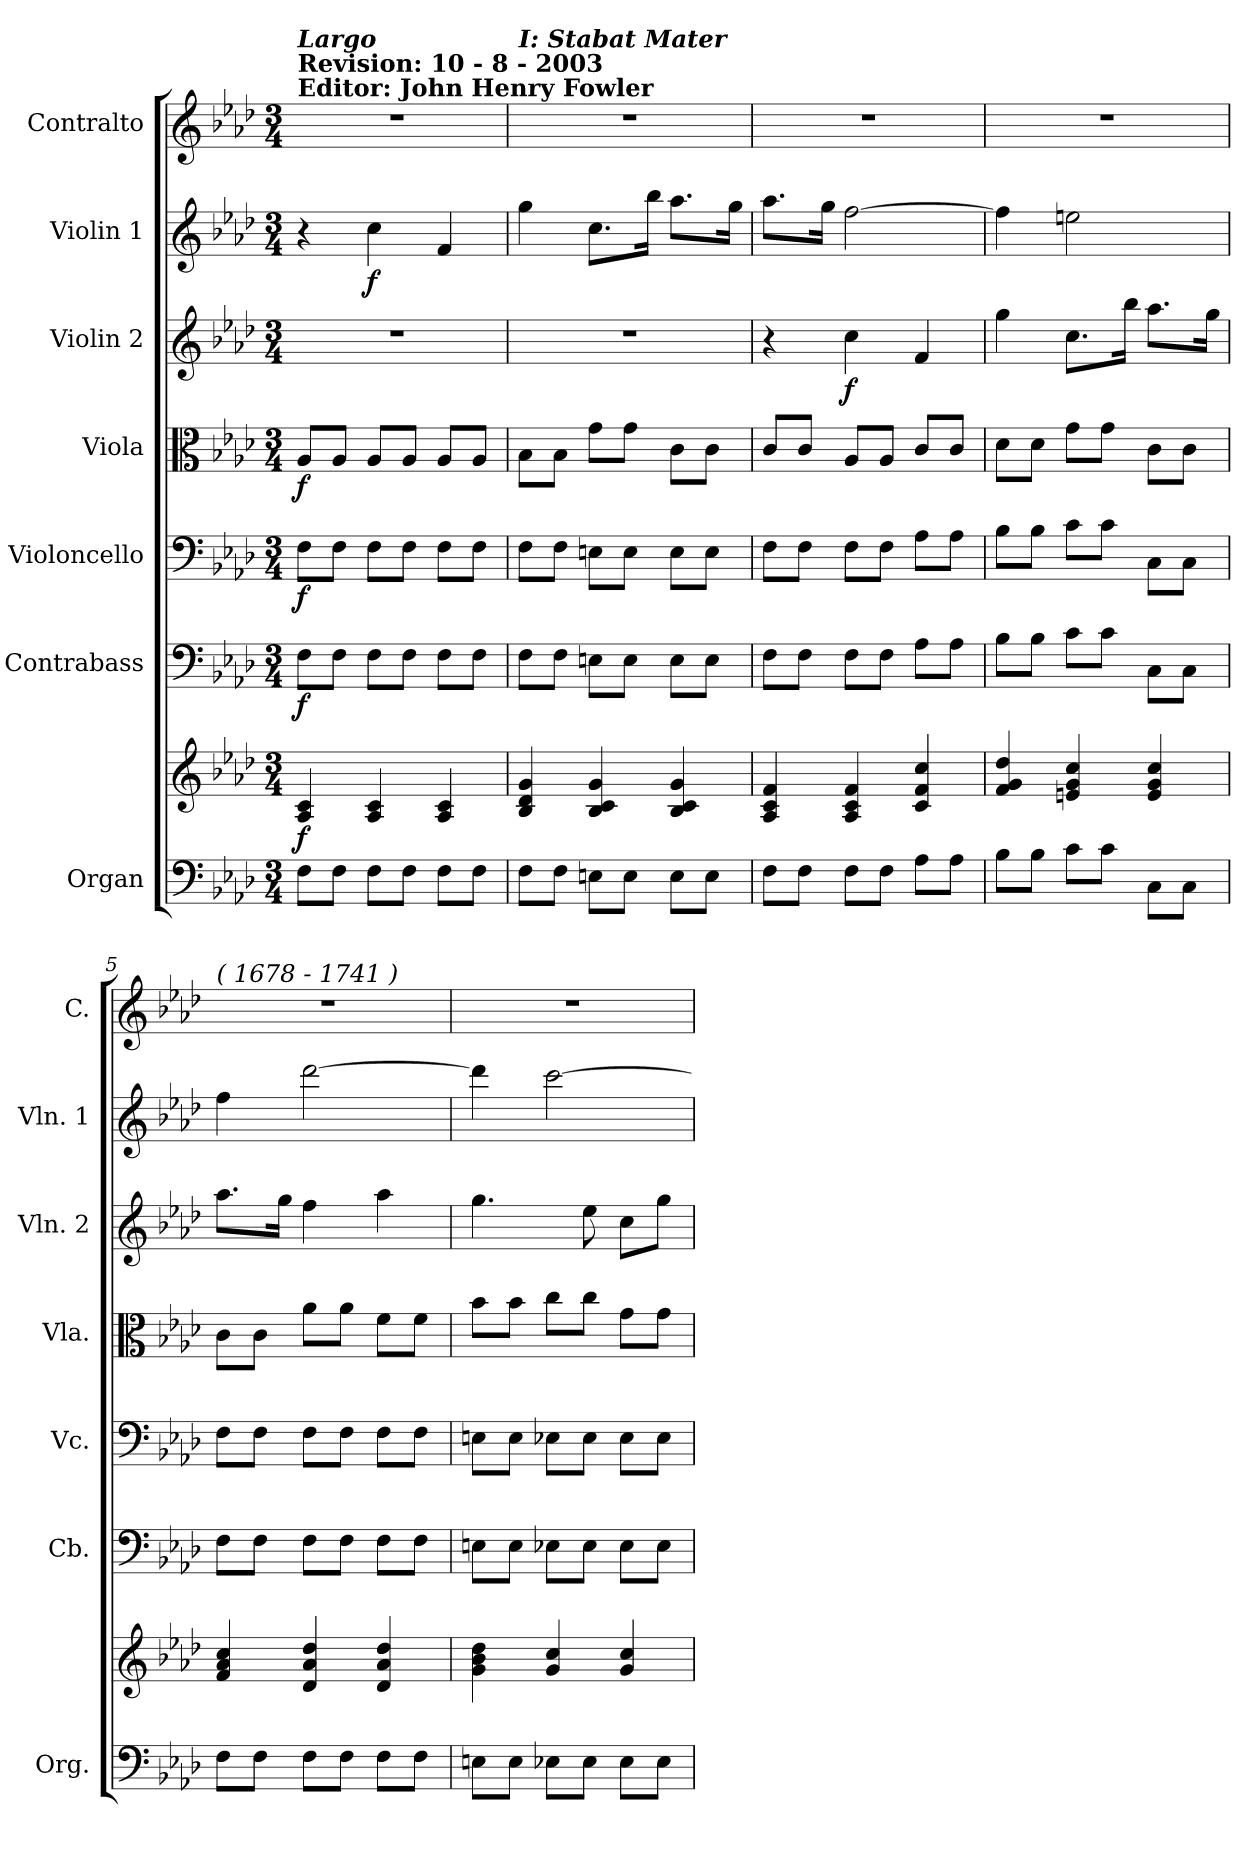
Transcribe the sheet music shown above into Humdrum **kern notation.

**kern	**kern	**dynam	**kern	**dynam	**kern	**dynam	**kern	**dynam	**kern	**dynam	**kern	**dynam	**kern
*part7	*part7	*part7	*part6	*part6	*part5	*part5	*part4	*part4	*part3	*part3	*part2	*part2	*part1
*staff8	*staff7	*staff7/8	*staff6	*staff6	*staff5	*staff5	*staff4	*staff4	*staff3	*staff3	*staff2	*staff2	*staff1
*I"Organ	*	*	*I"Contrabass	*	*I"Violoncello	*	*I"Viola	*	*I"Violin 2	*	*I"Violin 1	*	*I"Contralto
*I'Org.	*	*	*I'Cb.	*	*I'Vc.	*	*I'Vla.	*	*I'Vln. 2	*	*I'Vln. 1	*	*I'C.
*clefF4	*clefG2	*	*clefF4	*	*clefF4	*	*clefC3	*	*clefG2	*	*clefG2	*	*clefG2
*	*	*	*ITrd7c12	*	*	*	*	*	*	*	*	*	*
*k[b-e-a-d-]	*k[b-e-a-d-]	*	*k[b-e-a-d-]	*	*k[b-e-a-d-]	*	*k[b-e-a-d-]	*	*k[b-e-a-d-]	*	*k[b-e-a-d-]	*	*k[b-e-a-d-]
*f:	*f:	*	*f:	*	*f:	*	*f:	*	*f:	*	*f:	*	*f:
*M3/4	*M3/4	*	*M3/4	*	*M3/4	*	*M3/4	*	*M3/4	*	*M3/4	*	*M3/4
=1	=1	=1	=1	=1	=1	=1	=1	=1	=1	=1	=1	=1	=1
!	!	!	!	!	!	!	!	!	!	!	!	!	!LO:TX:a:B:t=Editor&colon;  John Henry Fowler
!	!	!	!	!	!	!	!	!	!	!	!	!	!LO:TX:a:B:t=Revision&colon;  10 - 8 - 2003
!	!	!	!	!	!	!	!	!	!	!	!	!	!LO:TX:a:Bi:t=Largo
!	!	!LO:DY:b	!	!LO:DY:b	!	!LO:DY:b	!	!LO:DY:b	!	!	!	!	!
8F\L	4A-/ 4c/	f	8FF\L	f	8F\L	f	8A-/L	f	2.r	.	4r	.	2.r
8F\J	.	.	8FF\J	.	8F\J	.	8A-/J	.	.	.	.	.	.
!	!	!	!	!	!	!	!	!	!	!	!	!LO:DY:b	!
8F\L	4A-/ 4c/	.	8FF\L	.	8F\L	.	8A-/L	.	.	.	4cc\	f	.
8F\J	.	.	8FF\J	.	8F\J	.	8A-/J	.	.	.	.	.	.
8F\L	4A-/ 4c/	.	8FF\L	.	8F\L	.	8A-/L	.	.	.	4f/	.	.
8F\J	.	.	8FF\J	.	8F\J	.	8A-/J	.	.	.	.	.	.
=2	=2	=2	=2	=2	=2	=2	=2	=2	=2	=2	=2	=2	=2
!	!	!	!	!	!	!	!	!	!	!	!	!	!LO:TX:a:Bi:t=I&colon;  Stabat Mater
8F\L	4B-/ 4d-/ 4g/	.	8FF\L	.	8F\L	.	8B-\L	.	2.r	.	4gg\	.	2.r
8F\J	.	.	8FF\J	.	8F\J	.	8B-\J	.	.	.	.	.	.
8En\L	4B-/ 4c/ 4g/	.	8EEn\L	.	8En\L	.	8g\L	.	.	.	8.cc\L	.	.
8E\J	.	.	8EE\J	.	8E\J	.	8g\J	.	.	.	.	.	.
.	.	.	.	.	.	.	.	.	.	.	16bb-\Jk	.	.
8E\L	4B-/ 4c/ 4g/	.	8EE\L	.	8E\L	.	8c\L	.	.	.	8.aa-\L	.	.
8E\J	.	.	8EE\J	.	8E\J	.	8c\J	.	.	.	.	.	.
.	.	.	.	.	.	.	.	.	.	.	16gg\Jk	.	.
=3	=3	=3	=3	=3	=3	=3	=3	=3	=3	=3	=3	=3	=3
8F\L	4A-/ 4c/ 4f/	.	8FF\L	.	8F\L	.	8c/L	.	4r	.	8.aa-\L	.	2.r
8F\J	.	.	8FF\J	.	8F\J	.	8c/J	.	.	.	.	.	.
.	.	.	.	.	.	.	.	.	.	.	16gg\Jk	.	.
!	!	!	!	!	!	!	!	!	!	!LO:DY:b	!	!	!
8F\L	4A-/ 4c/ 4f/	.	8FF\L	.	8F\L	.	8A-/L	.	4cc\	f	[2ff\	.	.
8F\J	.	.	8FF\J	.	8F\J	.	8A-/J	.	.	.	.	.	.
8A-\L	4c/ 4f/ 4cc/	.	8AA-\L	.	8A-\L	.	8c/L	.	4f/	.	.	.	.
8A-\J	.	.	8AA-\J	.	8A-\J	.	8c/J	.	.	.	.	.	.
=4	=4	=4	=4	=4	=4	=4	=4	=4	=4	=4	=4	=4	=4
8B-\L	4f/ 4g/ 4dd-/	.	8BB-\L	.	8B-\L	.	8d-\L	.	4gg\	.	4ff\]	.	2.r
8B-\J	.	.	8BB-\J	.	8B-\J	.	8d-\J	.	.	.	.	.	.
8c\L	4en/ 4g/ 4cc/	.	8C\L	.	8c\L	.	8g\L	.	8.cc\L	.	2een\	.	.
8c\J	.	.	8C\J	.	8c\J	.	8g\J	.	.	.	.	.	.
.	.	.	.	.	.	.	.	.	16bb-\Jk	.	.	.	.
8C\L	4e/ 4g/ 4cc/	.	8CC\L	.	8C\L	.	8c\L	.	8.aa-\L	.	.	.	.
8C\J	.	.	8CC\J	.	8C\J	.	8c\J	.	.	.	.	.	.
.	.	.	.	.	.	.	.	.	16gg\Jk	.	.	.	.
=5	=5	=5	=5	=5	=5	=5	=5	=5	=5	=5	=5	=5	=5
!	!	!	!	!	!	!	!	!	!	!	!	!	!LO:TX:a:i:t=( 1678 - 1741 )
8F\L	4f/ 4a-/ 4cc/	.	8FF\L	.	8F\L	.	8c\L	.	8.aa-\L	.	4ff\	.	2.r
8F\J	.	.	8FF\J	.	8F\J	.	8c\J	.	.	.	.	.	.
.	.	.	.	.	.	.	.	.	16gg\Jk	.	.	.	.
8F\L	4d-/ 4a-/ 4dd-/	.	8FF\L	.	8F\L	.	8a-\L	.	4ff\	.	[2ddd-\	.	.
8F\J	.	.	8FF\J	.	8F\J	.	8a-\J	.	.	.	.	.	.
8F\L	4d-/ 4a-/ 4dd-/	.	8FF\L	.	8F\L	.	8f\L	.	4aa-\	.	.	.	.
8F\J	.	.	8FF\J	.	8F\J	.	8f\J	.	.	.	.	.	.
!!LO:PB:g=z
=6	=6	=6	=6	=6	=6	=6	=6	=6	=6	=6	=6	=6	=6
8En\L	4g\ 4b-\ 4dd-\	.	8EEn\L	.	8En\L	.	8b-\L	.	4.gg\	.	4ddd-\]	.	2.r
8E\J	.	.	8EE\J	.	8E\J	.	8b-\J	.	.	.	.	.	.
8E-X\L	4g/ 4cc/	.	8EE-X\L	.	8E-X\L	.	8cc\L	.	.	.	[2ccc\	.	.
8E-\J	.	.	8EE-\J	.	8E-\J	.	8cc\J	.	8ee-\	.	.	.	.
8E-\L	4g/ 4cc/	.	8EE-\L	.	8E-\L	.	8g\L	.	8cc\L	.	.	.	.
8E-\J	.	.	8EE-\J	.	8E-\J	.	8g\J	.	8gg\J	.	.	.	.
=	=	=	=	=	=	=	=	=	=	=	=	=	=
*-	*-	*-	*-	*-	*-	*-	*-	*-	*-	*-	*-	*-	*-
